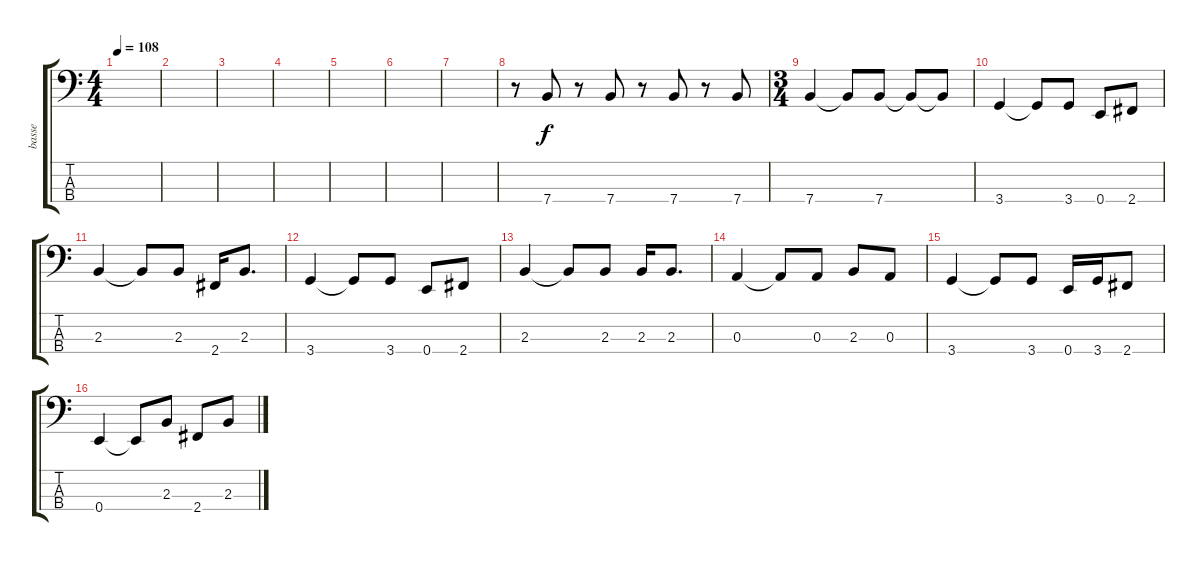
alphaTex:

\track ("basse" "basse") {instrument electricbasspick}
\staff {score tabs}
\tuning (G2 D2 A1 E1) {hide}
\ts (4 4)
\tempo 108
\clef f4
\ks c
|
|
|
|
|
|
|
r.8 7.4.8 r.8 7.4.8 r.8 7.4.8 r.8 7.4.8 |
\ts (3 4)
7.4.4 7.4{t}.8 7.4.8 7.4{t}.8 7.4{t}.8 |
3.4.4 3.4{t}.8 3.4.8 0.4.8 2.4.8 |
2.3.4 2.3{t}.8 2.3.8 2.4.16 2.3.8{d} |
3.4.4 3.4{t}.8 3.4.8 0.4.8 2.4.8 |
2.3.4 2.3{t}.8 2.3.8 2.3.16 2.3.8{d} |
0.3.4 0.3{t}.8 0.3.8 2.3.8 0.3.8 |
3.4.4 3.4{t}.8 3.4.8 0.4.16 3.4.16 2.4.8 |
0.4.4 0.4{t}.8 2.3.8 2.4.8 2.3.8
